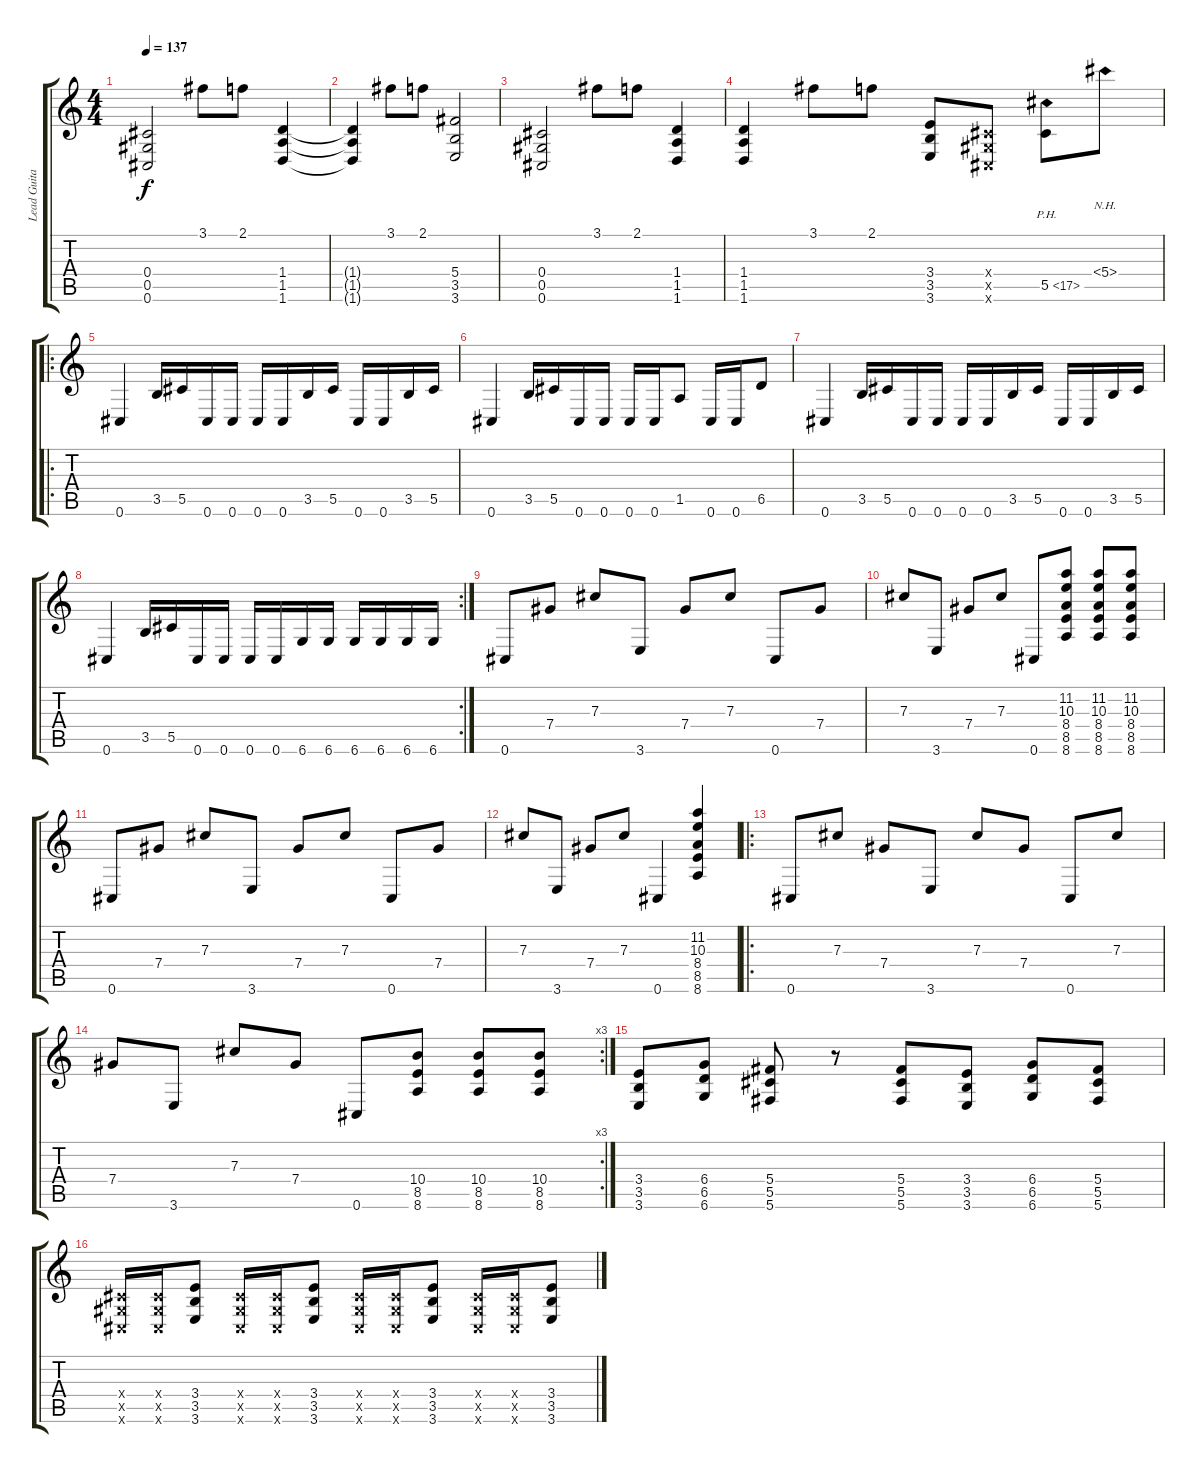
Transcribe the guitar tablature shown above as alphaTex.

\track ("Lead Guitar" "Lead Guita") {instrument distortionguitar}
\staff {score tabs}
\tuning (Eb4 Bb3 Gb3 Db3 Ab2 Db2) {hide}
\ts (4 4)
\tempo 137
\clef g2
\ks c
(0.4 0.5 0.6).2{dy f} 3.1.8 2.1.8 (1.4 1.5 1.6).4 |
(1.4{t} 1.5{t} 1.6{t}).4 3.1.8 2.1.8 (5.4 3.5 3.6).2 |
(0.4 0.5 0.6).2 3.1.8 2.1.8 (1.4 1.5 1.6).4 |
(1.4 1.5 1.6).4 3.1.8 2.1.8 (3.4 3.5 3.6).8 (0.4{x} 0.5{x} 0.6{x}).8 5.5{ph 12}.8 5.4{nh}.8 |
\ro
0.6.4 3.5.16 5.5.16 0.6.16 0.6.16 0.6.16 0.6.16 3.5.16 5.5.16 0.6.16 0.6.16 3.5.16 5.5.16 |
0.6.4 3.5.16 5.5.16 0.6.16 0.6.16 0.6.16 0.6.16 1.5.8 0.6.16 0.6.16 6.5.8 |
0.6.4 3.5.16 5.5.16 0.6.16 0.6.16 0.6.16 0.6.16 3.5.16 5.5.16 0.6.16 0.6.16 3.5.16 5.5.16 |
\rc 2
0.6.4 3.5.16 5.5.16 0.6.16 0.6.16 0.6.16 0.6.16 6.6.16 6.6.16 6.6.16 6.6.16 6.6.16 6.6.16 |
0.6.8 7.4.8 7.3.8 3.6.8 7.4.8 7.3.8 0.6.8 7.4.8 |
7.3.8 3.6.8 7.4.8 7.3.8 0.6.8 (11.2 10.3 8.4 8.5 8.6).8 (11.2 10.3 8.4 8.5 8.6).8 (11.2 10.3 8.4 8.5 8.6).8 |
0.6.8 7.4.8 7.3.8 3.6.8 7.4.8 7.3.8 0.6.8 7.4.8 |
7.3.8 3.6.8 7.4.8 7.3.8 0.6.4 (11.2 10.3 8.4 8.5 8.6).4 |
\ro
0.6.8 7.3.8 7.4.8 3.6.8 7.3.8 7.4.8 0.6.8 7.3.8 |
\rc 3
7.4.8 3.6.8 7.3.8 7.4.8 0.6.8 (10.4 8.5 8.6).8 (10.4 8.5 8.6).8 (10.4 8.5 8.6).8 |
(3.4 3.5 3.6).8 (6.4 6.5 6.6).8 (5.4 5.5 5.6).8 r.8 (5.4 5.5 5.6).8 (3.4 3.5 3.6).8 (6.4 6.5 6.6).8 (5.4 5.5 5.6).8 |
(0.4{x} 0.5{x} 0.6{x}).16 (0.4{x} 0.5{x} 0.6{x}).16 (3.4 3.5 3.6).8 (0.4{x} 0.5{x} 0.6{x}).16 (0.4{x} 0.5{x} 0.6{x}).16 (3.4 3.5 3.6).8 (0.4{x} 0.5{x} 0.6{x}).16 (0.4{x} 0.5{x} 0.6{x}).16 (3.4 3.5 3.6).8 (0.4{x} 0.5{x} 0.6{x}).16 (0.4{x} 0.5{x} 0.6{x}).16 (3.4 3.5 3.6).8
